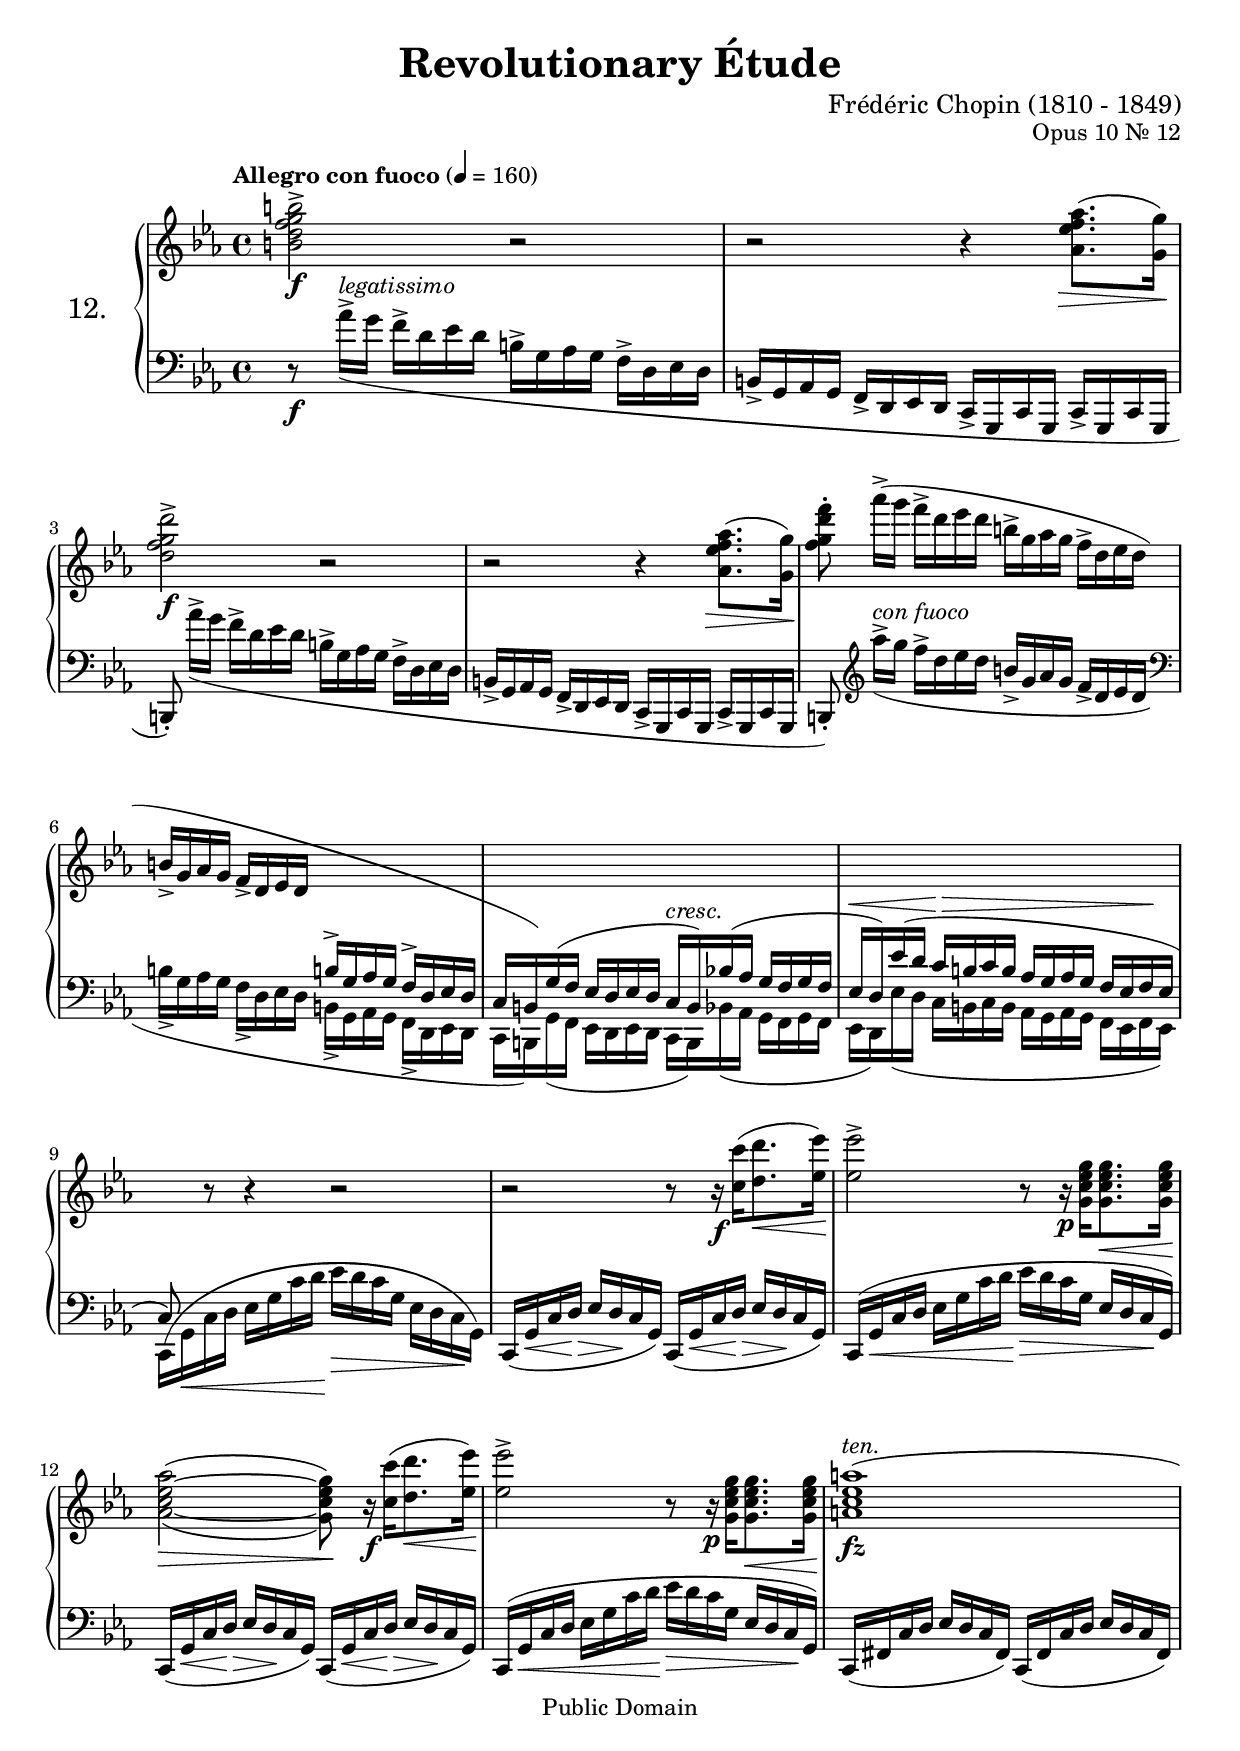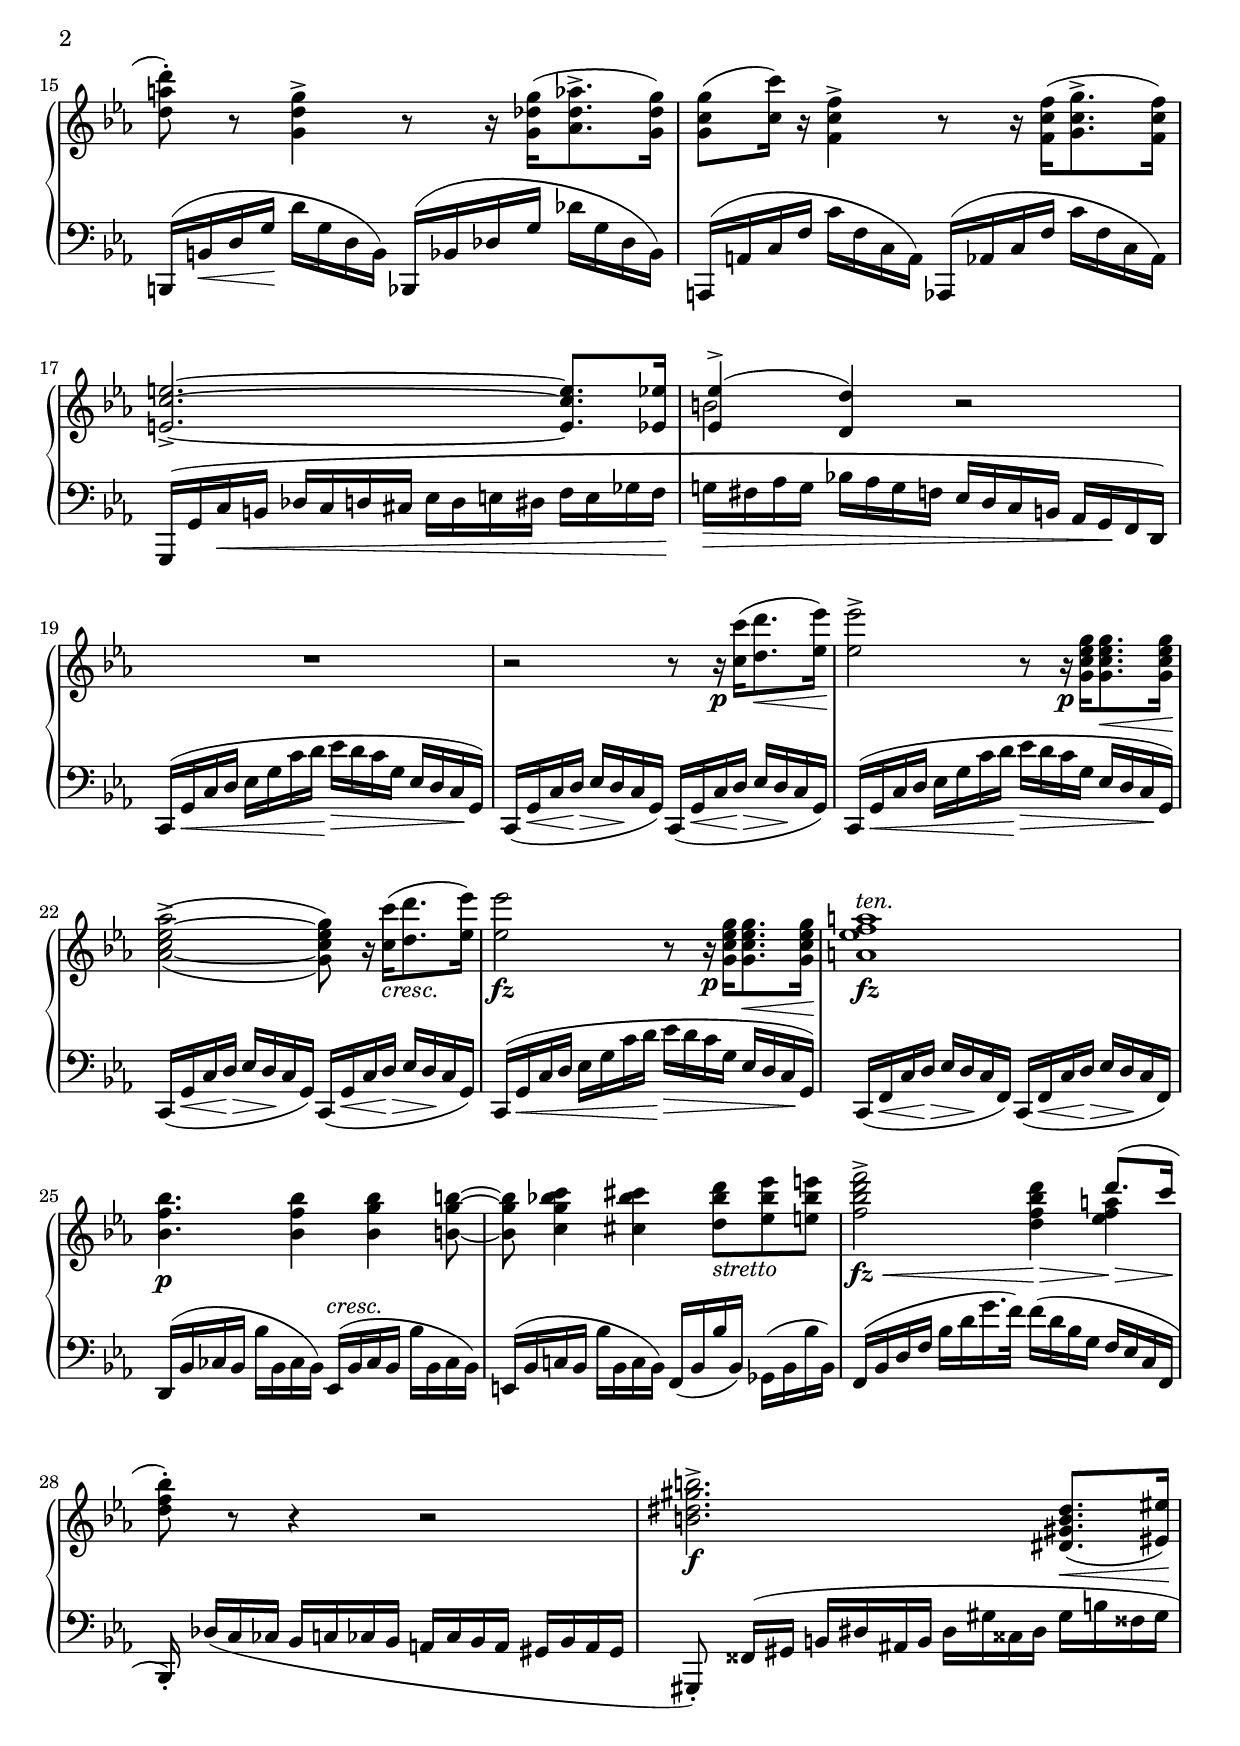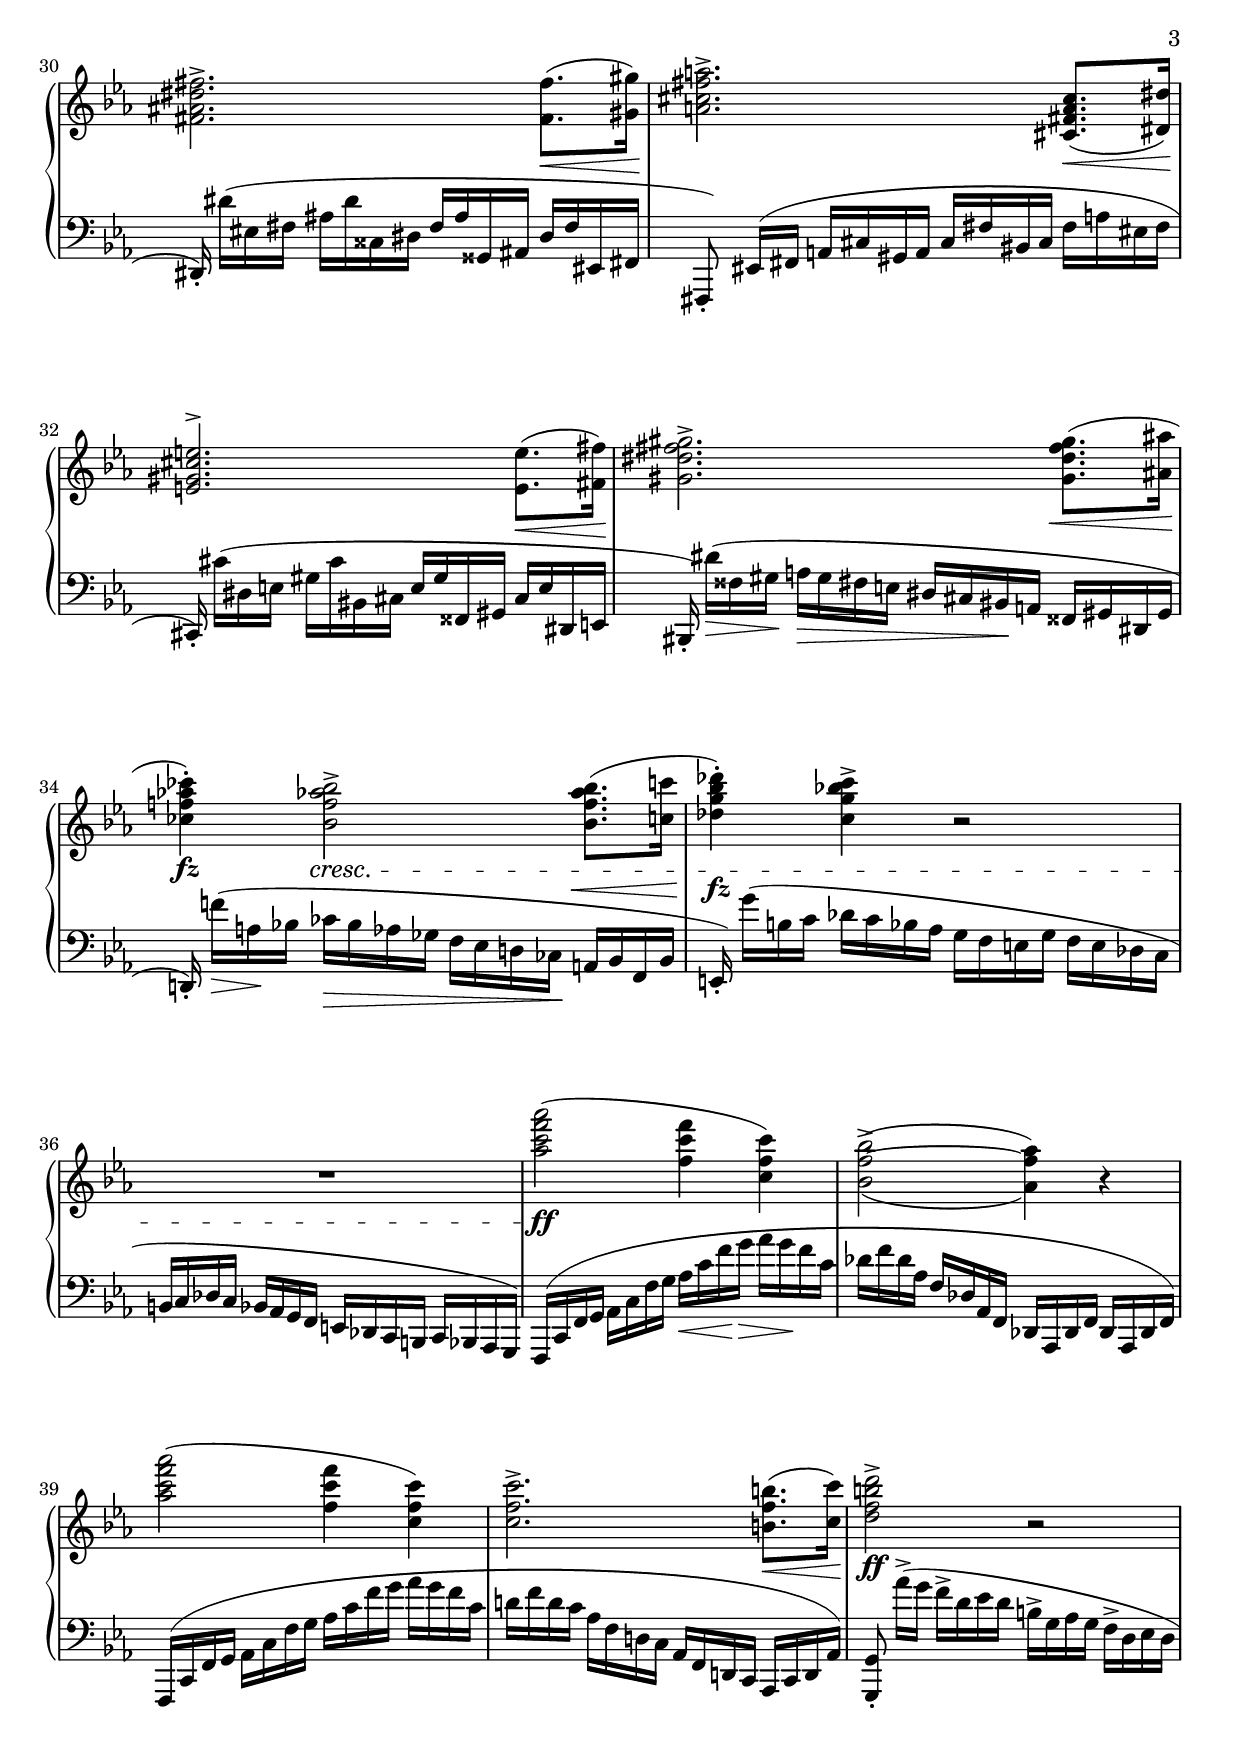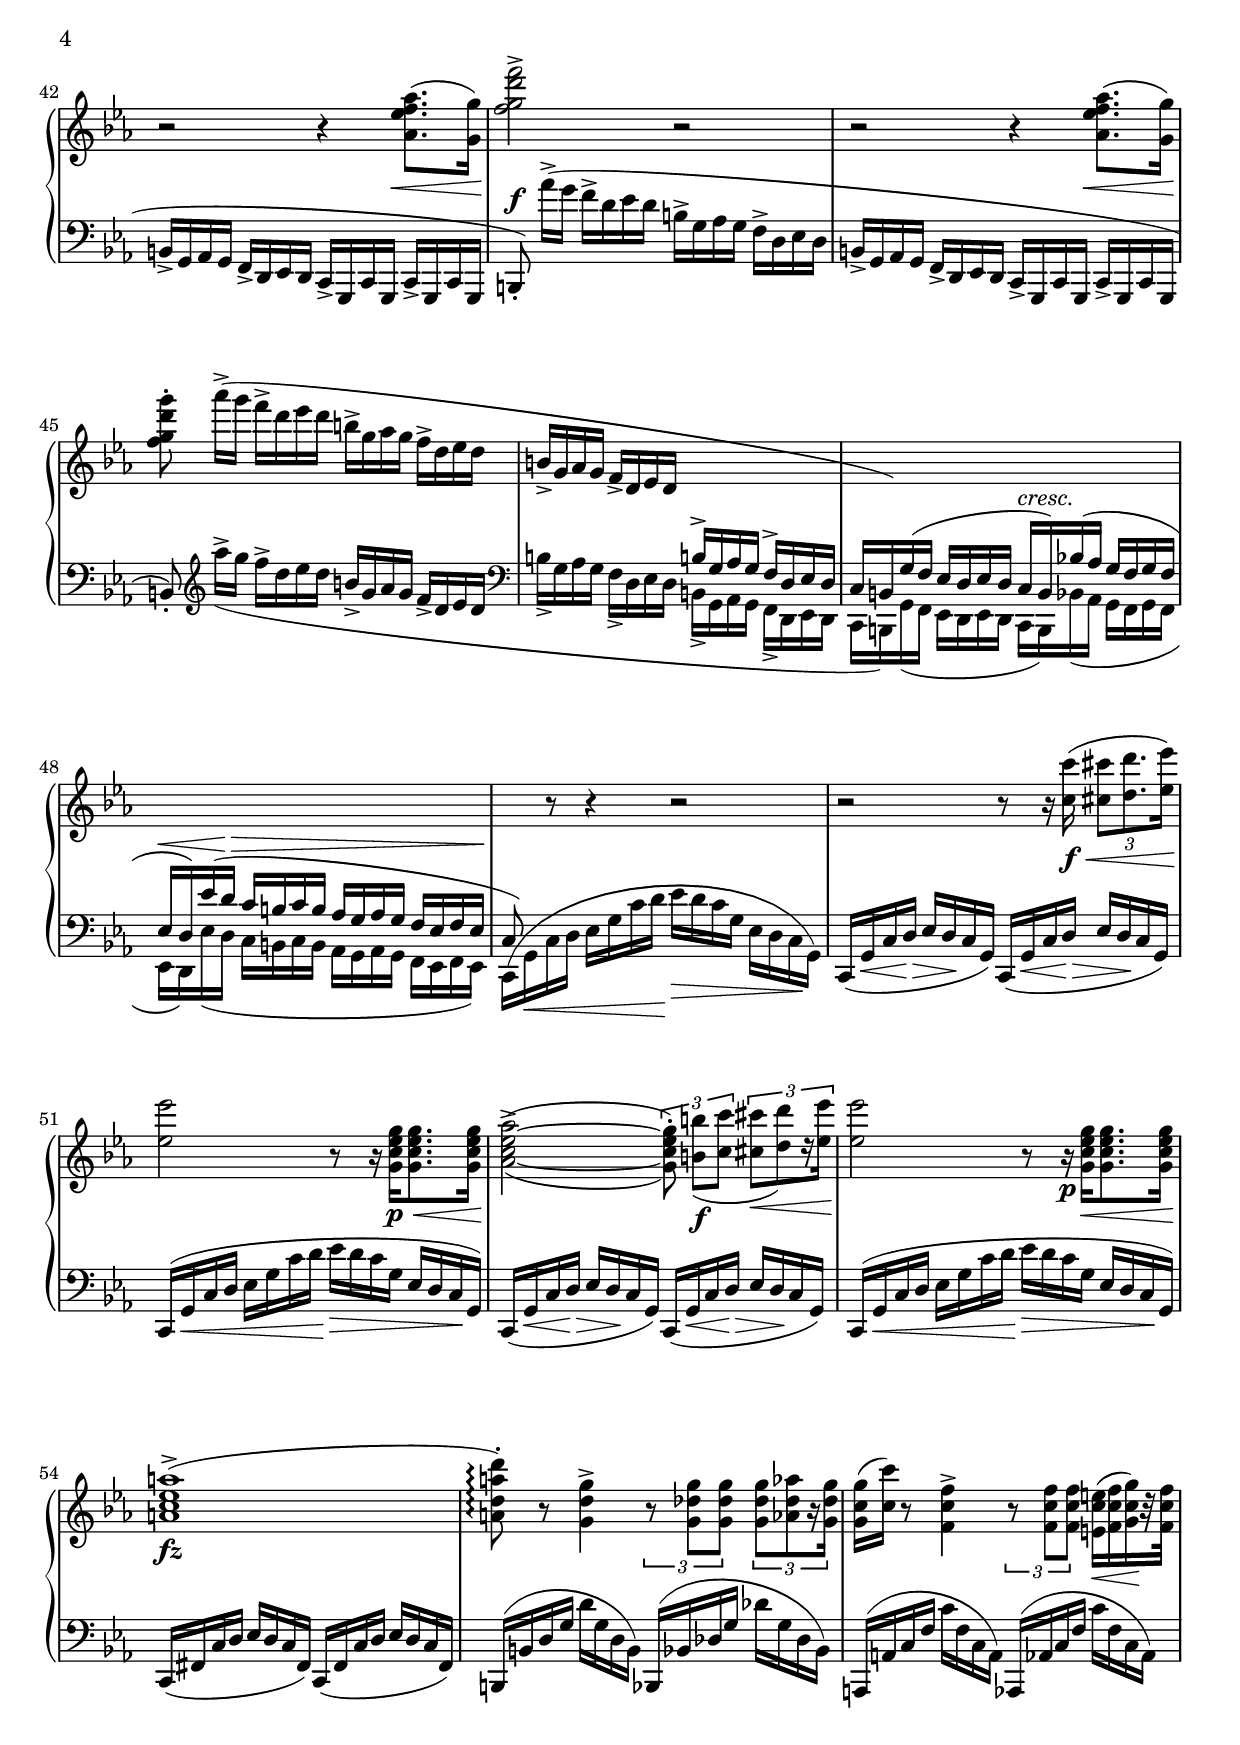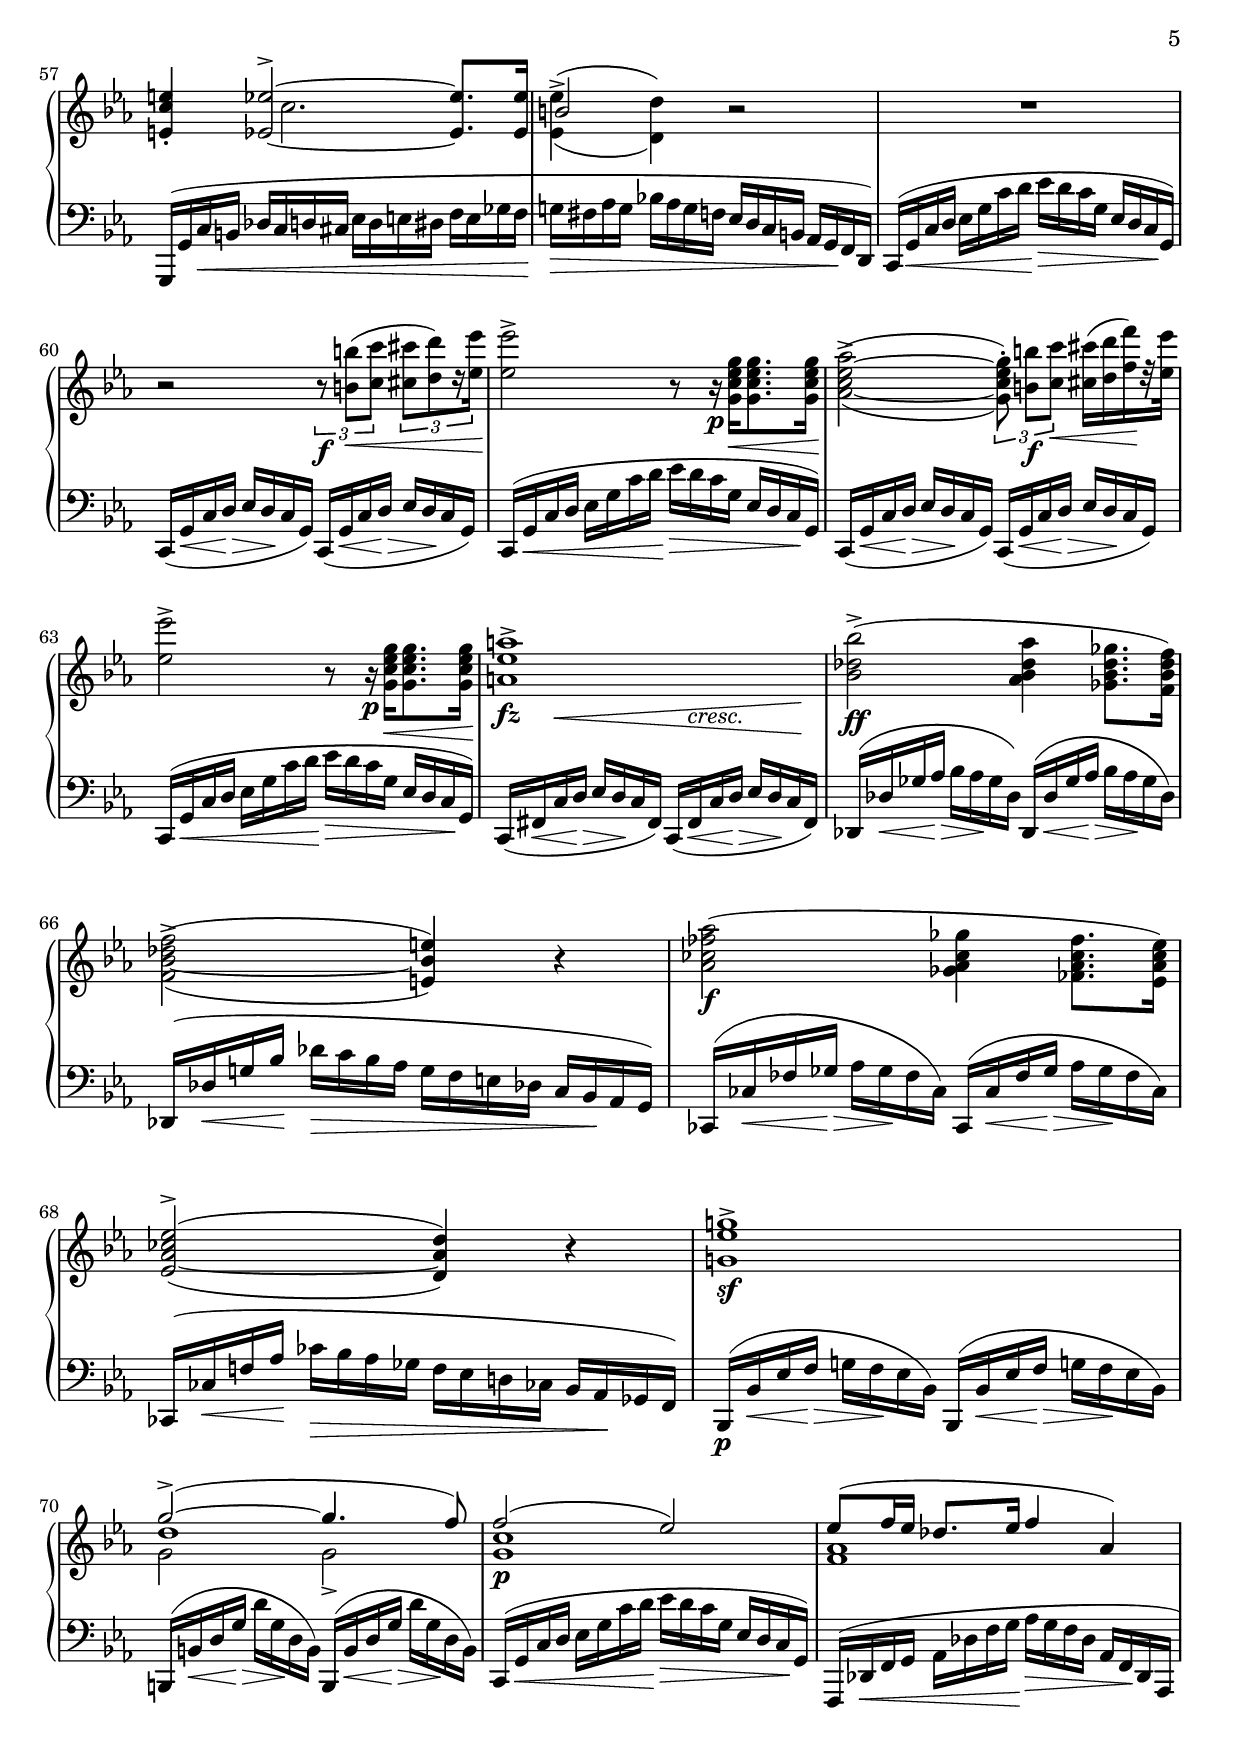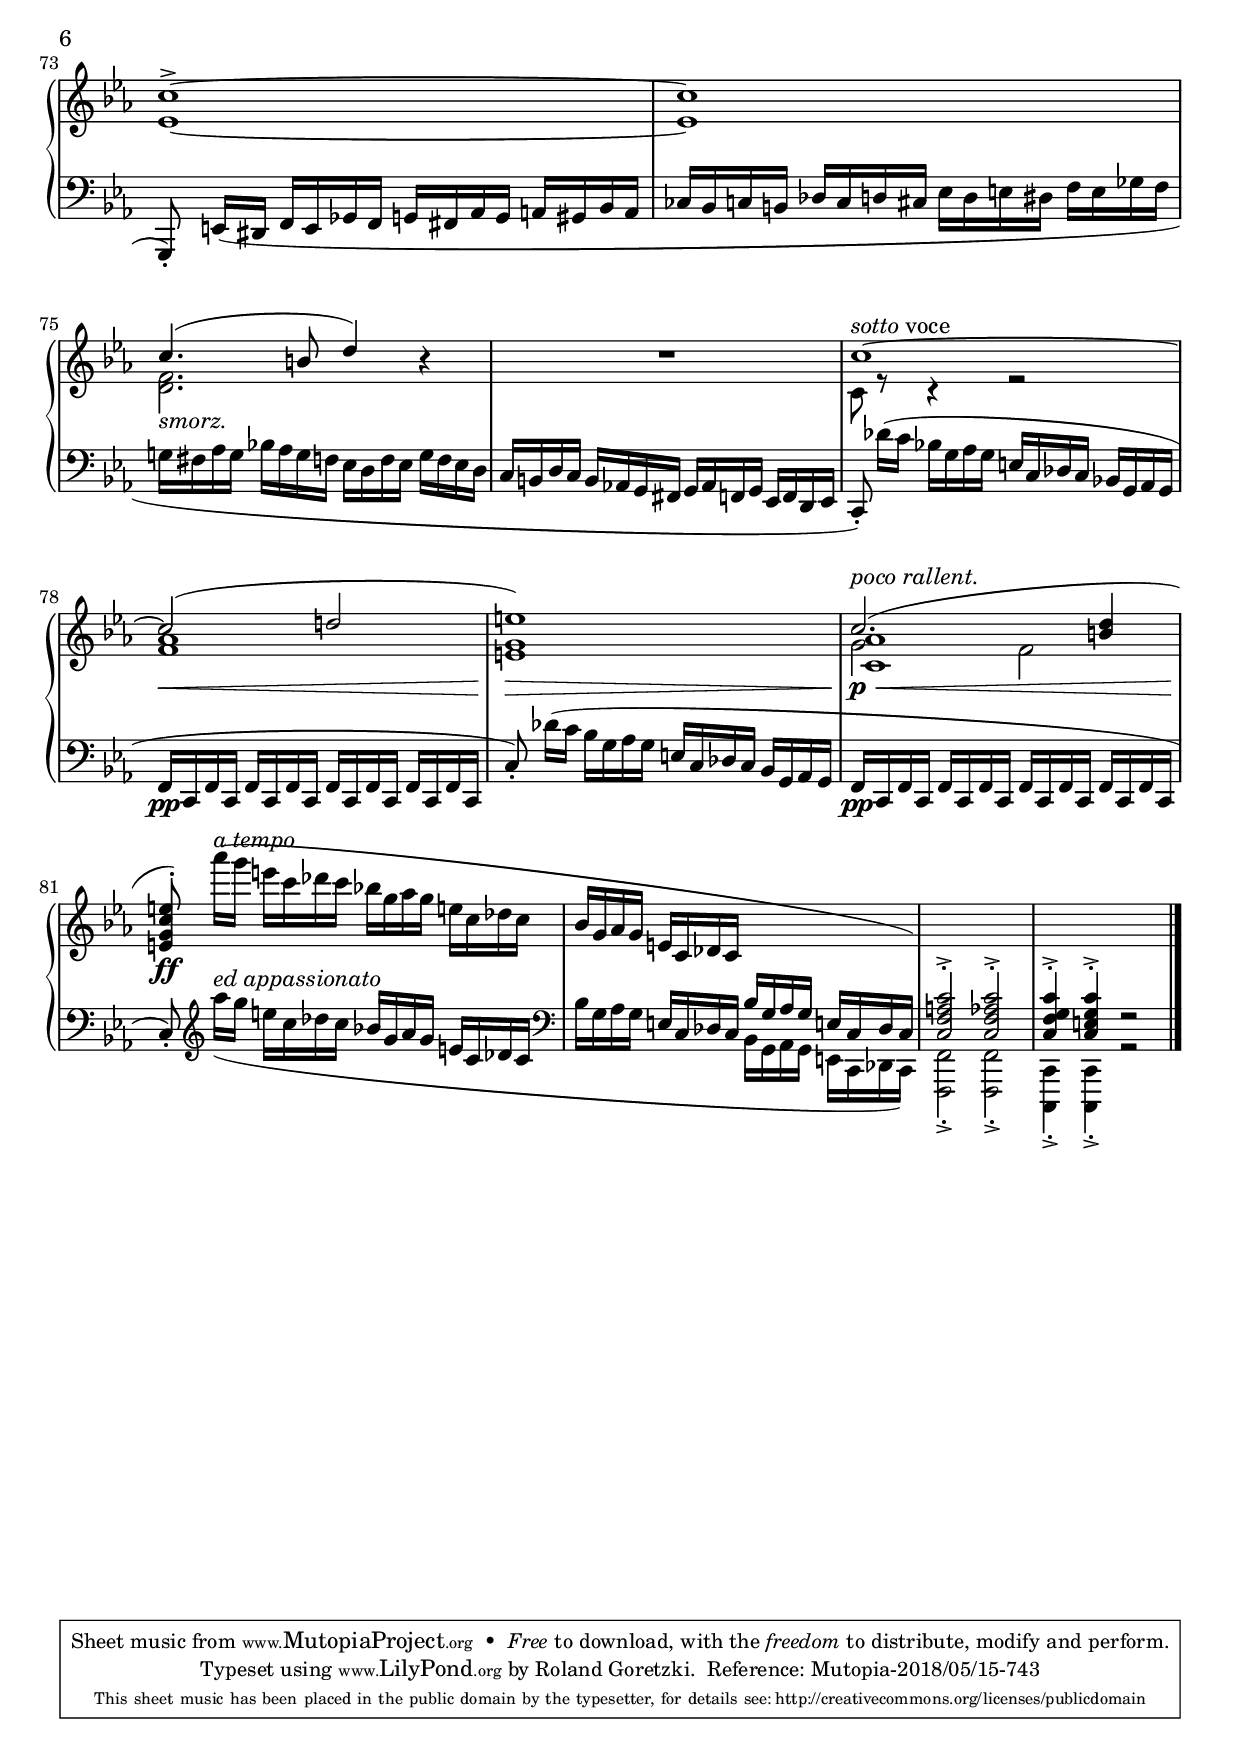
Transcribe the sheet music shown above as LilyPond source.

\version "2.16.1"
%lastupdated = #(strftime "%Y/%B/%d" (localtime (current-time)))
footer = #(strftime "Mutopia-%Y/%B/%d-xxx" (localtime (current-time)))

\header {
  filename      =       "op-10-12-wfi.ly"
  title         =       \markup \fontsize #1 { "Revolutionary Étude" }
  composer      =       \markup \large { "Frédéric Chopin (1810 - 1849)" }
  opus          =       "Opus 10 Nr. 12"
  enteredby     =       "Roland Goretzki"

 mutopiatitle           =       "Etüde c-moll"
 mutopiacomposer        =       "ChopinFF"
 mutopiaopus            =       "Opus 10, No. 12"
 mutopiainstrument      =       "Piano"
 date                   =       "1828-1831"
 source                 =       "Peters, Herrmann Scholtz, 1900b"
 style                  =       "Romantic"
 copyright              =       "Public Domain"
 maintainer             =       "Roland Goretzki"
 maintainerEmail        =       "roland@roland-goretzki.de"
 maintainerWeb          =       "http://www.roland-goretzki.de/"

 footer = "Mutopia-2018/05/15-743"
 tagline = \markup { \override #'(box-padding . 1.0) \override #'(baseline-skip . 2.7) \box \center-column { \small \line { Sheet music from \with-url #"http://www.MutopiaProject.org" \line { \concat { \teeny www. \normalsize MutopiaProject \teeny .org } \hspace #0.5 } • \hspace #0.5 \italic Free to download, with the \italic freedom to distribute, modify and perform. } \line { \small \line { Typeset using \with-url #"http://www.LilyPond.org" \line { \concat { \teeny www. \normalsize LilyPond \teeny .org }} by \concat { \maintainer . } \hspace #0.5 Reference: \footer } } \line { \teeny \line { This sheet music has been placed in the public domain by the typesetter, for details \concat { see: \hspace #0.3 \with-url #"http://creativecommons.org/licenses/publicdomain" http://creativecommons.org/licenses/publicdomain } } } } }
}

\include "deutsch.ly"

global = { \key c \minor \time 4/4 s1*84 \bar "|." }

%%%%%%%%%   Beginn des Definitionsteils   %%%%%%%%%%%%%%%%%%%%%%%%%%%%%%%
%                                                                       %
% -- %
oben = \change Staff = up
unten = \change Staff = down
% -- %
Axdefault = \accidentalStyle "default"
Axpiano = \accidentalStyle "piano"
% -- %
KlammerAn = \override TupletBracket #'bracket-visibility = ##t
% -- %
DecoratedHairpin = #(define-music-function (parser location text) (markup?)
#{
\once\override Hairpin #'height = #'1.5
\once\override Hairpin #'stencil = #(lambda (grob)
(ly:stencil-aligned-to
(ly:stencil-add
(ly:stencil-aligned-to
(ly:stencil-aligned-to
(ly:hairpin::print grob)
Y CENTER) X CENTER)
(ly:stencil-translate
(ly:stencil-aligned-to (grob-interpret-markup grob text) Y CENTER) '(1 . 0)))
X LEFT))
#})
%                                                                       %
%%%%%%%%%%%   Ende des Definitionsteils   %%%%%%%%%%%%%%%%%%%%%%%%%%%%%%%

rechts = \new Voice = "rechts" \relative c'{
\set Staff.midiMinimumVolume = #-.5
\set Staff.midiMaximumVolume = #1
  \tempo "Allegro con fuoco" 4 = 160
  \set tupletSpannerDuration = #(ly:make-moment 1 4)
  \override Accidental #'avoid-slur = #'around
  \override Script #'avoid-slur = #'inside
    <h' d f g h>2^>\f r                                           % Takt  1
  %%%%%%%%%%%%% ----------------------------------------------- ---------
  r r4 <as es' f as>8.(\> <g g'>16)\!                               % Takt  2
  %%%%%%%%%%%%% ----------------------------------------------- ---------
  <d' f g d'>2^>\f r                           % Takt  3
  %%%%%%%%%%%%% ----------------------------------------------- ---------
  r r4 <as es' f as>8.(\> <g g'>16)\!                               % Takt  4
  %%%%%%%%%%%%% ----------------------------------------------- ---------
  <f' g d' f>8-.
  \once\override Script #'avoid-slur = #'around
  as'16^>( [ g] f^> d es d h^> g as g f^> d es d                % Takt  5
  %%%%%%%%%%%%% ----------------------------------------------- ---------
  h-> g as g f-> d es d \unten \voiceOne h!^> g as g f^> d es d   % Takt  6
  %%%%%%%%%%%%% ----------------------------------------------- ---------
  c h) g'( f es d es d
    c^\markup { \italic cresc. } h) b'!( as g f g f             % Takt  7
  %%%%%%%%%%%%% ----------------------------------------------- ---------
    es^\< d) es'( d c^\> h c h as g as g f es f\! es  % Takt  8
  %%%%%%%%%%%%% ----------------------------------------------- ---------
  c8)\oben \oneVoice r r4 r2                                  % Takt  9
  %%%%%%%%%%%%% ----------------------------------------------- ---------
  r2 r8 r16_\f <c'' c'>16( [  <d d'>8. \<
    <es es'>16) \! ]                                            % Takt 10
  %%%%%%%%%%%%% ----------------------------------------------- ---------
  <es es'>2^> r8 r16_\p <g, c es g>16[
     <g c es g>8. \< <g  c es g>16 \! ]      % Takt 11
  %%%%%%%%%%%%% ----------------------------------------------- ---------
  \once\set doubleSlurs = ##t
   <as c es as>2( ~ \> <g c es g>8) \! r16_\f
    <c c'>16( [  <d d'>8. \< <es es'>16) \! ]  % Takt 12
  %%%%%%%%%%%%% ----------------------------------------------- ---------
  <es es'>2^> r8  r16_\p <g, c es g>16[
     <g c es g>8. \< <g  c es g>16 \! ]        % Takt 13
  %%%%%%%%%%%%% ----------------------------------------------- ---------
    <a' es c a>1\fz^\markup { \italic ten. } (                  % Takt 14
  %%%%%%%%%%%%% ----------------------------------------------- ---------
  <d, a' d>8^.) r <g, d' g >4^> r8 r16
    <g des' g>16[( <as des as' >8.^> <g des' g>16 ])            % Takt 15
  %%%%%%%%%%%%% ----------------------------------------------- ---------
  <g c g'>8( <c c'>16) r <f, c' f >4^> r8 r16
     <f c' f>16[( <g c g' >8.^> <f c' f>16 ])     % Takt 16
  %%%%%%%%%%%%% ----------------------------------------------- ---------
   <e c' e >2.-> ~ <e c' e>8. <es es' >16    % Takt 17
  %%%%%%%%%%%%% ----------------------------------------------- ---------
  << { <es es' >4(^> <d d'>) } \\ h'2 >> r                      % Takt 18
  %%%%%%%%%%%%% ----------------------------------------------- ---------
  R1                                                            % Takt 19
  %%%%%%%%%%%%% ----------------------------------------------- ---------
  r2 r8 r16_\p <c c'>16( [ 
    <d d'>8. \< <es es'>16) \! ]                                % Takt 20
  %%%%%%%%%%%%% ----------------------------------------------- ---------
  <es es'>2^> r8  r16_\p <g, c es g>16[
     <g c es g>8. \< <g  c es g>16 \! ]        % Takt 21
  %%%%%%%%%%%%% ----------------------------------------------- ---------
  \once\set doubleSlurs = ##t
  \once\override Script #'avoid-slur = #'around
   <as c es as>2^>( ~ <g  c es g>8) r16
   <c c'>16-\markup { \italic cresc. } ( [
    <d d'>8. <es es'>16) ]                                      % Takt 22
  %%%%%%%%%%%%% ----------------------------------------------- ---------
  <es es'>2\fz r8 r16_\p <g, c es g>16[
     <g c es g>8. \< <g  c es g>16 \! ]        % Takt 23
  %%%%%%%%%%%%% ----------------------------------------------- ---------
  
  <a es' f a>1\fz^\markup { \italic ten. }                      % Takt 24
  %%%%%%%%%%%%% ----------------------------------------------- ---------
  <b f' b>4.\p <b f' b>4 <b g' b>4 <h g' h>8 ~                  % Takt 25
  %%%%%%%%%%%%% ----------------------------------------------- ---------
  <h g' h>8 <c g' b c>4 < cis b' cis> 
    <d b' d>8-\markup { \italic stretto }
    [ <es b' es> <e b' e> ]                                     % Takt 26
  %%%%%%%%%%%%% ----------------------------------------------- ---------
   <f b d f>2^> \fz\< <d f b d>4\>
    <<
      \context Voice {\voiceOne d'8.(\> c16\! \oneVoice <d, f b>8-.) }
      \new Voice {\voiceTwo <es f a>4}
    >>                                                          % Takt 27
  %%%%%%%%%%%%% ----------------------------------------------- ---------
   r8 r4 r2                          % Takt 28
  %%%%%%%%%%%%% ----------------------------------------------- ---------
  <h dis gis h>2.^> \f <dis,  gis h dis>8.(\< <eis  eis'>16)\!      % Takt 29
  %%%%%%%%%%%%% ----------------------------------------------- ---------
  <fis ais dis fis>2.^> <fis fis'>8.(\< <gis gis'>16)\!             % Takt 30
  %%%%%%%%%%%%% ----------------------------------------------- ---------
  <a cis fis a>2.^> <cis,  fis a cis>8.(\< <dis  dis'>16)\!         % Takt 31
  %%%%%%%%%%%%% ----------------------------------------------- ---------
  <e gis cis e>2.^> <e e'>8.(\< <fis fis'>16)\!                     % Takt 32
  %%%%%%%%%%%%% ----------------------------------------------- ---------
  <gis dis' fis gis>2.^> <gis  dis' fis gis>8.(\< <ais  ais'>16\! % Takt 33
  %%%%%%%%%%%%% ----------------------------------------------- ---------
  <ces f as ces>4^.) \fz
     <b f' as b>2^>\cresc \new Voice {<b f' as b>8.(\< <c c'>16   % Takt 34
  %%%%%%%%%%%%% ----------------------------------------------- ---------
   <des g b des>4^.)\fz}
     <c g' b c>^>  r2         % Takt 35
  %%%%%%%%%%%%% ----------------------------------------------- ---------
   R1 % Takt 36
  %%%%%%%%%%%%% ----------------------------------------------- ---------
  <as' c f as>2\ff( <f c' f>4 <c f c'>)                         % Takt 37
  %%%%%%%%%%%%% ----------------------------------------------- ---------
  \once\set doubleSlurs = ##t
  \once\override Script #'avoid-slur = #'around
  
    <b f' b>2^>( ~ <as f' as>4) r                               % Takt 38
  %%%%%%%%%%%%% ----------------------------------------------- ---------
  \once\override Script #'avoid-slur = #'around
  <as' c f as>2( <f c' f>4 <c f c'>)                            % Takt 39
  %%%%%%%%%%%%% ----------------------------------------------- ---------
  <c f c'>2.^> <h f' h>8.(\< <c c'>16)\!                            % Takt 40
  %%%%%%%%%%%%% ----------------------------------------------- ---------
   <d f h d>2^> \ff  r                        % Takt 41
  %%%%%%%%%%%%% ----------------------------------------------- ---------
  r r4 <as es' f as>8.(\< <g g'>16)\!                               % Takt 42
  %%%%%%%%%%%%% ----------------------------------------------- ---------
   <f' g d' f>2^> r                           % Takt 43
  %%%%%%%%%%%%% ----------------------------------------------- ---------
  r r4 <as, es' f as>8.(\< <g g'>16)\!                              % Takt 44
  %%%%%%%%%%%%% ----------------------------------------------- ---------
  <f' g d' g>8-.
  \once\override Script #'avoid-slur = #'around
  as'16^>[( g] f^> d es d h^> g as g f^> d es d                 % Takt 45
  %%%%%%%%%%%%% ----------------------------------------------- ---------
  h-> g as g f-> d es d \unten \voiceOne h!^> g as g f^> d es d   % Takt 46
  %%%%%%%%%%%%% ----------------------------------------------- ---------
  c h) g'( f es d es d
    c^\markup { \italic cresc. } h) b'!( as g f g f             % Takt 47
  %%%%%%%%%%%%% ----------------------------------------------- ---------
    es^\< d) es'( d^\> c h c h as g as g f es f es\!  % Takt 48
  %%%%%%%%%%%%% ----------------------------------------------- ---------
  c8)\oben \oneVoice r r4 r2                                  % Takt 49
  %%%%%%%%%%%%% ----------------------------------------------- ---------
    r2 r8 r16 <c'' c'>16(\f\< \times 2/3 { 
    <cis  cis'>8 <d d'>8. <es es'>16) \! }                   % Takt 50
  %%%%%%%%%%%%% ----------------------------------------------- ---------
  \Axdefault
  <es es'>2 r8  r16
    <g, c es g>16[\p\< <g c es g>8. <g c es g>16 \! ]             % Takt 51
  %%%%%%%%%%%%% ----------------------------------------------- ---------
  \tupletUp \KlammerAn
  \once\set doubleSlurs = ##t
  \once\override Script #'avoid-slur = #'around
  <as c es as>2^>( ~ \times 2/3 { <g c es g>8-.)
     <h h'>_( \f [ <c c'> ] 
    <cis cis'> [ \< <d d'>) r16 <es es'> \! ] }                 % Takt 52
  %%%%%%%%%%%%% ----------------------------------------------- ---------
  <es es'>2 r8 r16\p
    <g, c es g>16[\< <g c es g>8. <g c es g>16 \! ]             % Takt 53
  %%%%%%%%%%%%% ----------------------------------------------- ---------
  
  \once\override Script #'avoid-slur = #'around
    <a c es a>1^>(\fz                          % Takt 54
  %%%%%%%%%%%%% ----------------------------------------------- ---------
  
  \once\override Script #'avoid-slur = #'around
  \tupletNeutral
  <a d a' d>8)\arpeggio-. r <g d' g >4^>
    \times 2/3 { r8 <g des' g>[ <g des' g> ]
    <g des' g>[ <as des as'>8 r16 <g des' g> ] }                % Takt 55
  %%%%%%%%%%%%% ----------------------------------------------- ---------
  <g c g'>16( <c c'>) r8 <f, c' f >4^>
    \times 2/3 { r8 <f c' f> [ <f c' f> ] }
    <e c' e>16( [ \< <f c' f> <g c g'>) \! r32 <f c' f> ]       % Takt 56
  %%%%%%%%%%%%% ----------------------------------------------- ---------
  <e c' e>4-. << { <es es'>2^> ~ <es es'>8. <es es' >16}
    \new Voice {\voiceFour \once \override NoteColumn #'force-hshift = #1.7
    c'2.} >>  % Takt 57
  %%%%%%%%%%%%% ----------------------------------------------- ---------
  << { h2 } \\ {
  \once\set doubleSlurs = ##t
  \once\override Script #'avoid-slur = #'inside
    <es, es' >4(^> <d d'>) } >> r2                              % Takt 58
  %%%%%%%%%%%%% ----------------------------------------------- ---------
    R1                                                          % Takt 59
  %%%%%%%%%%%%% ----------------------------------------------- ---------
  r2 \times 2/3 {  r8 \f  <h' h'>(
    \< [ <c c'> ] <cis cis'> [ <d d'>) r16 <es  es'> \! ] }     % Takt 60
  %%%%%%%%%%%%% ----------------------------------------------- ---------
    <es es'>2^> r8 r16_\p
      <g,  c es g>16[\< <g c es g>8. <g  c es g>16 \! ]         % Takt 61
  %%%%%%%%%%%%% ----------------------------------------------- ---------
  \once\set doubleSlurs = ##t
  \once\override Script #'avoid-slur = #'around
  
    <as c es as>2^>( ~ \times 2/3 { <g c es g>8)-.
     <h h'> \f [  <c c'> \<
    ] } <cis cis'>16[( <d d'> <f f'>) \! r32 <es es'> ]         % Takt 62
  %%%%%%%%%%%%% ----------------------------------------------- ---------
  <es es'>2^> r8 r16\p
      <g, c es g>16[\< <g c es g>8. <g c es g>16 \! ]           % Takt 63
  %%%%%%%%%%%%% ----------------------------------------------- ---------
  << {  <a es' a>1^> \fz }
    { s16 s  
  \DecoratedHairpin \markup {\italic cresc.}
    s \< s s4 s16 
    s s8. s16 s \! s } >>           % Takt 64
  %%%%%%%%%%%%% ----------------------------------------------- ---------
  \once\override Script #'avoid-slur = #'around
  <b des b'>2^>( \ff <as b des as'>4
    <ges b des ges>8. <f b des f>16)                            % Takt 65
  %%%%%%%%%%%%% ----------------------------------------------- ---------
  \once\set doubleSlurs = ##t
  \once\override Script #'avoid-slur = #'around
    <f \> b des f>2^>( ~ <e b' e>4) r                           % Takt 66
  %%%%%%%%%%%%% ----------------------------------------------- ---------
   <as ces fes as>2( \f <ges as ces ges'>4
    <fes as ces fes>8. <es as ces es>16)                        % Takt 67
  %%%%%%%%%%%%% ----------------------------------------------- ---------
  \once\set doubleSlurs = ##t
  \once\override Script #'avoid-slur = #'around
    <es as ces es>2^>( ~ <d as' d>4) r                          % Takt 68
  %%%%%%%%%%%%% ----------------------------------------------- ---------
  <g! es' g!>1^>\sf                      % Takt 69
  %%%%%%%%%%%%% ----------------------------------------------- ---------
    <<
      { g'2^>( ~ g4. f8) }
        \\
      { g,2 g_> }
        \\
      { d'1 }
    >>                                                          % Takt 70
  %%%%%%%%%%%%% ----------------------------------------------- ---------
    << { f2(  es) } \\ { <g, c>1\p } >>       % Takt 71
% alternativ %  %%%%%%%%%%%%% ----------------------------------------------- ---------
% alternativ %    <<
% alternativ %      { es'8( f16 \< es des8.  es16\! f4  as,) }
% alternativ %        \\
% alternativ %      { <f as>1 }
% alternativ %    >>                                                          % Takt 72
% alternativ %  %%%%%%%%%%%%% ----------------------------------------------- ---------
  %%%%%%%%%%%%% ----------------------------------------------- ---------
  << { es'8( f16 es
    des8. es16 f4 as,) } \\ { <f as>1} >>                  % Takt 72
  %%%%%%%%%%%%% ----------------------------------------------- ---------
  <es c'>1^> ~                                % Takt 73
  %%%%%%%%%%%%% ----------------------------------------------- --------------
  <es c'>                                                       % Takt 74
  %%%%%%%%%%%%% ----------------------------------------------- --------------
  << { c'4.( h8  d4) } \\ { 
    <d, f>2.-\markup { \italic smorz. } } >> r4                 % Takt 75
  %%%%%%%%%%%%% ----------------------------------------------- ---------
    R1                                                          % Takt 76
  %%%%%%%%%%%%% ----------------------------------------------- ---------
    <<
      {\voiceOne c'^\markup { \italic sotto voce } ~
        c2(\< d!  e1)\> }
      \new Voice {\voiceTwo c,8 r r4 r2 <f as>1 <e g> }
    >>                                                          % Takt 77 - 79
% alternativ %  %%%%%%%%%%%%% ----------------------------------------------- --------------
% alternativ %    <<
% alternativ %      { \shiftOn as1 } \\
% alternativ %      {  \slurUp
% alternativ %        c2.^\markup { \italic { poco rallentando } }( <h d>4
% alternativ %      
% alternativ %        <e, g c e>8\p^\markup { \italic (a tempo) } ) } \\
% alternativ %      { \tieDown  <c g'>2 ~ <c ~ f> }
% alternativ %    >>
% alternativ %    as'''16\ff-\markup { \italic ed appassionato } g
% alternativ %    e c des c b g as g e c des c                                % Takt 80 - 81
% alternativ %  %%%%%%%%%%%%% ----------------------------------------------- --------------
  %%%%%%%%%%%%% ----------------------------------------------- --------------
  << {
    c'2.^\markup { \italic { poco rallent. } }( \p\< <h d>4
     <e, g c e>8-.\ff ) \oneVoice}
    \new Voice {\voiceTwo g2 f } \new Voice {\voiceThree <c as'>1 } >>
    \tempo \markup { \normal-text \italic { a tempo } }
    as'''16([ g ] e c des c b! g as g e! c des c                        % Takt 80 - 81
  %%%%%%%%%%%%% ----------------------------------------------- --------------
  b g as g e c des c \unten \voiceOne b g as g e! c des c)        % Takt 82
  %%%%%%%%%%%%% ----------------------------------------------- ---------
% alternativ %  <c f a c>2^.( <c f as c>)^\fff^.           % Takt 83
% alternativ %  %%%%%%%%%%%%% ----------------------------------------------- ---------
  <c f a c>2^.^> <c f as c>^.^>                                 % Takt 83
  %%%%%%%%%%%%% ----------------------------------------------- ---------
  <c f g c>4^.^> <c e g c>^.^> << 
  f2\rest \\ s >>                                               % Takt 84
  %%%%%%%%%%%%% ----------------------------------------------- ---------
}

links = \new Voice = "links" \relative c{
  \override DynamicLineSpanner #'avoid-slur = #'inside
  \override DynamicLineSpanner #'outside-staff-priority = ##f
  \slurDown
  \once\override Script #'stencil = ##f % an invisible forte sign for the midi
    r8\f as''16^>^\markup { \italic legatissimo }(
    g f^> d es d h^> g as g f^> d es d                          % Takt  1
  %%%%%%%%%%%%% ----------------------------------------------- ---------
  h-> g as g f-> d es d c-> g c g c-> g c g                  % Takt  2
  %%%%%%%%%%%%% ----------------------------------------------- ---------
  h8-.) as'''16^>[( g] f^> d es d h^> g as g f^> d es d      % Takt  3
  %%%%%%%%%%%%% ----------------------------------------------- ---------
  h-> g as g f-> d es d c-> g c g c-> g c g                  % Takt  4
  %%%%%%%%%%%%% ----------------------------------------------- ---------
  h8-.) \clef violin as''''16->^\markup { \italic
    { con fuoco } }[( g] f-> d es d h_> g as g f_> d es d       % Takt  5
  %%%%%%%%%%%%% ----------------------------------------------- ---------
  \clef bass h_> g as g f_> d es d
  \voiceTwo h_> g as g f_> d es d                             % Takt  6
  %%%%%%%%%%%%% ----------------------------------------------- ---------
  c h) g'( f es d es d c h) b'!( as g f g f                     % Takt  7
  %%%%%%%%%%%%% ----------------------------------------------- ---------
  es d) es'( d c \!  h c h as g as g f es f es)           % Takt  8
  %%%%%%%%%%%%% ----------------------------------------------- ---------
  \slurUp c( g' \< c d es g c d\!
     es \> d c g es d c\! g)                   % Takt  9
  %%%%%%%%%%%%% ----------------------------------------------- ---------
  \oneVoice  c,(  g' \< c  d\! \> es d \! c g )
  c,(  g' \< c  d\! \> es d \! c g ) % Takt 10
  %%%%%%%%%%%%% ----------------------------------------------- ---------
  c,( g' \< c d es g c d\!  es \> d c g es d c\! g)        % Takt 11
  %%%%%%%%%%%%% ----------------------------------------------- ---------
  c,(  g' \< c  d\! \> es d \! c g ) c,(  g' \< c  d\! \> es d \! c g )
                                                                % Takt 12
  %%%%%%%%%%%%% ----------------------------------------------- ---------
    c,( g' \< c d es g c d\! 
    es \> d c g es d c\! g)                                     % Takt 13
  %%%%%%%%%%%%% ----------------------------------------------- ---------
  c,( fis c' d es d c fis,) c( fis c' d es d c fis,)            % Takt 14
  %%%%%%%%%%%%% ----------------------------------------------- ---------
   h,16( h' \< d g \! d' g, d  h) b,( b' des g des' g, des  b)       % Takt 15
  %%%%%%%%%%%%% ----------------------------------------------- ---------
    a,16( a' c f c' f, c  a) as,( as' c f c' f, c  as)          % Takt 16
  %%%%%%%%%%%%% ----------------------------------------------- ---------
  g,( g'  c \< h des c d cis
    es d e dis f e ges f\!                                      % Takt 17
  %%%%%%%%%%%%% ----------------------------------------------- ---------
    g! \> fis as g b! as g f es d c h as g \! f d )             % Takt 18
  %%%%%%%%%%%%% ----------------------------------------------- ---------
  c( g' \< c d es g c d\!  es \> d c g es d c\! g)        % Takt 19
  %%%%%%%%%%%%% ----------------------------------------------- ---------
    c,(  g' \< c  d\! \> es d \! c g )
    c,(  g' \< c  d\! \> es d \! c g )
                                                                % Takt 20
  %%%%%%%%%%%%% ----------------------------------------------- ---------
  c,( g' \< c d
    es g c d\!  es \> d c g es d c\! g)        % Takt 21
  %%%%%%%%%%%%% ----------------------------------------------- ---------
    c,(  g' \< c  d\! \> es d \! c g )
    c,(  g' \< c  d\! \> es d \! c g )
                                                                % Takt 22
  %%%%%%%%%%%%% ----------------------------------------------- ---------
  c,( g' \< c d es g c d\!  es \> d c g es d c\! g)        % Takt 23
  %%%%%%%%%%%%% ----------------------------------------------- ---------
  \repeat unfold 2 {
    c,(  f \< c'  d\! \> es d \! c f, )
  }                                                             % Takt 24
  %%%%%%%%%%%%% ----------------------------------------------- ---------
  d( b' ces b b' b, ces b) 
    es,^\markup { \italic cresc. }( b' ces b b' b, ces  b)      % Takt 25
  %%%%%%%%%%%%% ----------------------------------------------- ---------
  e,( b' c! b b' b, c b)  f( b b' b,) ges( b b' b,)    % Takt 26
  %%%%%%%%%%%%% ----------------------------------------------- ---------
%% alternativ:
%%  f b d f b d \oben g16. f32
%%    f16_> d \unten b g f^>  es c f,                        % Takt 27
   f( b d f b d g16. f32) 
    f16^( d b g f  es c f,           % Takt 27
  %%%%%%%%%%%%% ----------------------------------------------- ---------
  b,-.) des'[( c ces ] b c ces b a ces b a gis b a gis          % Takt 28
  %%%%%%%%%%%%% ----------------------------------------------- ---------
  \Axpiano
  gis,8-.) fisis'16( [ gis ] h dis ais h dis gis cisis,
    dis gis  h fisis  gis                  % Takt 29
  %%%%%%%%%%%%% ----------------------------------------------- ---------
  dis,-.)  dis''[( eis, fis ] ais dis cisis, dis
    fis ais gisis, ais dis  fis eis, fis   % Takt 30
  %%%%%%%%%%%%% ----------------------------------------------- ---------
   fis,8-.) eis'16([ fis] a cis gis a
      cis fis his, cis  fis a eis fis       % Takt 31
  %%%%%%%%%%%%% ----------------------------------------------- ---------
  cis,-.)  cis''[( dis, e] gis cis his, cis e gis fisis, gis
    cis  e dis, e              % Takt 32
  %%%%%%%%%%%%% ----------------------------------------------- ---------
  his-.)  dis''[(\> fisis, gis]\! a\> gis fis
    e dis cis his \! a  fisis gis dis gis   % Takt 33
  %%%%%%%%%%%%% ----------------------------------------------- ---------
  \Axdefault
  d!-.)  f''![(\> a, \! b! ] ces\> b as ges
    f es d! ces \! a  b f  b              % Takt 34
  %%%%%%%%%%%%% ----------------------------------------------- ---------
  e,-.) g''[( h, c ]
  des c b as g f e g f e des c                                  % Takt 35
  %%%%%%%%%%%%% ----------------------------------------------- ---------
  h c des c b as g f e des c h c b as  g)                                        % Takt 36
  %%%%%%%%%%%%% ----------------------------------------------- ---------
  f( c' f g as c f g 
    as \< c f \!  g \> as g \! f c              % Takt 37
  %%%%%%%%%%%%% ----------------------------------------------- ---------
  des f des as f des as f des as des f des as des f)            % Takt 38
  %%%%%%%%%%%%% ----------------------------------------------- ---------
  f,( c' f g as c f g as c f g as g f c                         % Takt 39
  %%%%%%%%%%%%% ----------------------------------------------- ---------
  d! f d c as f d! c as f d! c as c d as') % Takt 40
  %%%%%%%%%%%%% ----------------------------------------------- ---------
   
  <g, g'>8-. as'''16^>([ g] f^> d es d h^> g as g f^> d es d    % Takt 41
  %%%%%%%%%%%%% ----------------------------------------------- ---------
  h-> g as g f-> d es d c-> g c g c-> g c g                  % Takt 42
  %%%%%%%%%%%%% ----------------------------------------------- ---------
  
    h8-.^\f) as'''16^>[( g] f^> d es d h^> g as g f^> d es d    % Takt 43
  %%%%%%%%%%%%% ----------------------------------------------- ---------
  h-> g as g f-> d es d c-> g c g c-> g c g                  % Takt 44
  %%%%%%%%%%%%% ----------------------------------------------- ---------
  h'8-.) \clef violin \slurDown as'''16-> [( g]
    f-> d es d h_> g as g f_> d es d                            % Takt 45
  %%%%%%%%%%%%% ----------------------------------------------- ---------
  \clef bass h_> g as g f_> d es d
  \voiceTwo h_> g as g f_> d es d                             % Takt 46
  %%%%%%%%%%%%% ----------------------------------------------- ---------
  
  c h) g'( f es d es d c h) b'!( as g f g f                     % Takt 47
  %%%%%%%%%%%%% ----------------------------------------------- ---------
   es d) es'( d c 
     h c h as g as g f es f  es)          % Takt 48
  %%%%%%%%%%%%% ----------------------------------------------- ---------
    \slurUp c(  g' \< c d es g c d\!
     es \> d c g es d c\! g)                   % Takt 49
  %%%%%%%%%%%%% ----------------------------------------------- ---------
  \oneVoice c,(  g' \< c  d\! \> es d \! c g )
    c,(  g' \< c  d\! \> es d \! c g )
                                                                % Takt 50
  %%%%%%%%%%%%% ----------------------------------------------- ---------
  c,( g' \< c d
    es g c d\!  es \> d c g es d c\! g)        % Takt 51
  %%%%%%%%%%%%% ----------------------------------------------- ---------
    c,(  g' \< c  d\! \> es d \! c g )
    c,(  g' \< c  d\! \> es d \! c g )
                                                                % Takt 52
  %%%%%%%%%%%%% ----------------------------------------------- ---------
    c,( g' \< c d es g c d\! 
    es \> d c g es d c\! g)                                     % Takt 53
  %%%%%%%%%%%%% ----------------------------------------------- ---------
  c,( fis c' d es d c fis,) c( fis c' d es d c fis,)            % Takt 54
  %%%%%%%%%%%%% ----------------------------------------------- ---------
  h,16( h' d g d' g, d  h) b,( b' des g des' g, des  b)         % Takt 55
  %%%%%%%%%%%%% ----------------------------------------------- ---------
    a,16( a' c f c' f, c  a) as,( as' c f c' f, c  as)          % Takt 56
  %%%%%%%%%%%%% ----------------------------------------------- ---------
  g,( g'  c \< h des c d cis es d e dis f e ges  f\!                                     % Takt 57
  %%%%%%%%%%%%% ----------------------------------------------- ---------
  
    g! \> fis as g b! as g f es d c h as g \! f d )             % Takt 58
  %%%%%%%%%%%%% ----------------------------------------------- ---------
  c(  g' \< c d
    es g c d\!  es \> d c g es d c\! g)        % Takt 59
  %%%%%%%%%%%%% ----------------------------------------------- ---------
    c,(  g' \< c  d\! \> es d \! c g )
    c,(  g' \< c  d\! \> es d \! c g )
                                                                % Takt 60
  %%%%%%%%%%%%% ----------------------------------------------- ---------
  c,( g' \< c d es g c d\!  es \> d c g es d c\! g)        % Takt 61
  %%%%%%%%%%%%% ----------------------------------------------- ---------
    c,(  g' \< c  d\! \> es d \! c g )
    c,(  g' \< c  d\! \> es d \! c g )
                                                                % Takt 62
  %%%%%%%%%%%%% ----------------------------------------------- ---------
  c,( g' \< c d es g c d\!  es \> d c g es d c\! g)        % Takt 63
  %%%%%%%%%%%%% ----------------------------------------------- ---------
  c,(  fis \< c'
     d \! \> es d \! c fis, )
  c(  fis \< c'
     d \! \> es d \! c fis, )                   % Takt 64
  %%%%%%%%%%%%% ----------------------------------------------- ---------
  
  \repeat unfold 2 {
    des(  des' \< ges
     as \! \> b as \! ges des)
  }                                                             % Takt 65
  %%%%%%%%%%%%% ----------------------------------------------- ---------
   des,(  des' \< g! b \!
     des \> c b as g f e des! c b \! as g)      % Takt 66
  %%%%%%%%%%%%% ----------------------------------------------- ---------
  \repeat unfold 2 {
    ces,(  ces' \< fes
     ges \! \> as ges \! fes ces)
  }                                                             % Takt 67
  %%%%%%%%%%%%% ----------------------------------------------- ---------
   ces,(  ces' \< f! as \!
    ces \> b as ges f es d! ces! b as \! ges f) % Takt 68
  %%%%%%%%%%%%% ----------------------------------------------- ---------
  <<{\repeat unfold 2 {
    b,(  b' \< es
     f \! \> g! f \! es b)
  }} {s\p}>>                                                             % Takt 69
  %%%%%%%%%%%%% ----------------------------------------------- ---------
  \repeat unfold 2 {
    h,16(  h' \< d
     g \! \> d' g, \! d h)
  }                                                             % Takt 70
  %%%%%%%%%%%%% ----------------------------------------------- ---------
    c,( g' \< c d es g c d \!
     es \> d c g es d c\! g)                   % Takt 71
  %%%%%%%%%%%%% ----------------------------------------------- ---------
   f,( des' \< f g as des f g \!
     as \> g f des as f \! des as             % Takt 72
  %%%%%%%%%%%%% ----------------------------------------------- ---------
  g8-.) e'16_( [ dis ] f e ges f g fis as g a gis b a           % Takt 73
  %%%%%%%%%%%%% ----------------------------------------------- ---------
    ces b c h des c d cis es d e dis f e ges f                  % Takt 74
  %%%%%%%%%%%%% ----------------------------------------------- ---------
    g! fis as g b! as g f es d f es g f es d                    % Takt 75
  %%%%%%%%%%%%% ----------------------------------------------- ---------
  c h d c h as! g fis g as f g es f d es                        % Takt 76
  %%%%%%%%%%%%% ----------------------------------------------- ---------
  c8-.) des''16( [ c ] b! g as g e c des c b! g as g            % Takt 77
  %%%%%%%%%%%%% ----------------------------------------------- ---------
    f_\pp  c f c f c f c f c f c f c f c  % Takt 78
  %%%%%%%%%%%%% ----------------------------------------------- ---------
  c'8-.) des'16( [ c ] b g as g e c des c b g as g         % Takt 79
  %%%%%%%%%%%%% ----------------------------------------------- ---------
  f_\pp c f c \repeat unfold 5 { f c } f c      % Takt 80
  %%%%%%%%%%%%% ----------------------------------------------- ---------
   c'8-.) \clef violin 
    as'''16_(^\markup { \italic { ed appassionato } } [ g ]
    e c des c b! g as g e c des c                               % Takt 81
  %%%%%%%%%%%%% ----------------------------------------------- ---------
  \clef bass b g as g  e c des c \voiceTwo b g as g e c des c)   % Takt 82
  %%%%%%%%%%%%% ----------------------------------------------- ---------
  <f, f'>2_._> <f f'>_._>                                       % Takt 83
  %%%%%%%%%%%%% ----------------------------------------------- ---------
  <c c'>4_._> <c c'>_._> r2           % Takt 84
  %%%%%%%%%%%%% ----------------------------------------------- ---------
}

\score {
    \new PianoStaff
    <<
      \set GrandStaff.instrumentName = \markup { \huge 12. }
      \new Staff = "up" << 
        \global 
        \clef violin
        \rechts
      >>
      \new Staff = "down" <<
        \global
        \clef bass
        \links
      >>
    >>
  \layout {
     \context {
       \Score
       \override SpacingSpanner #'base-shortest-duration = #(ly:make-moment 1 2)
       \override SpacingSpanner #'shortest-duration-space = #1.5
     }
  }
  \midi {
    \tempo 2=80
  }
}
